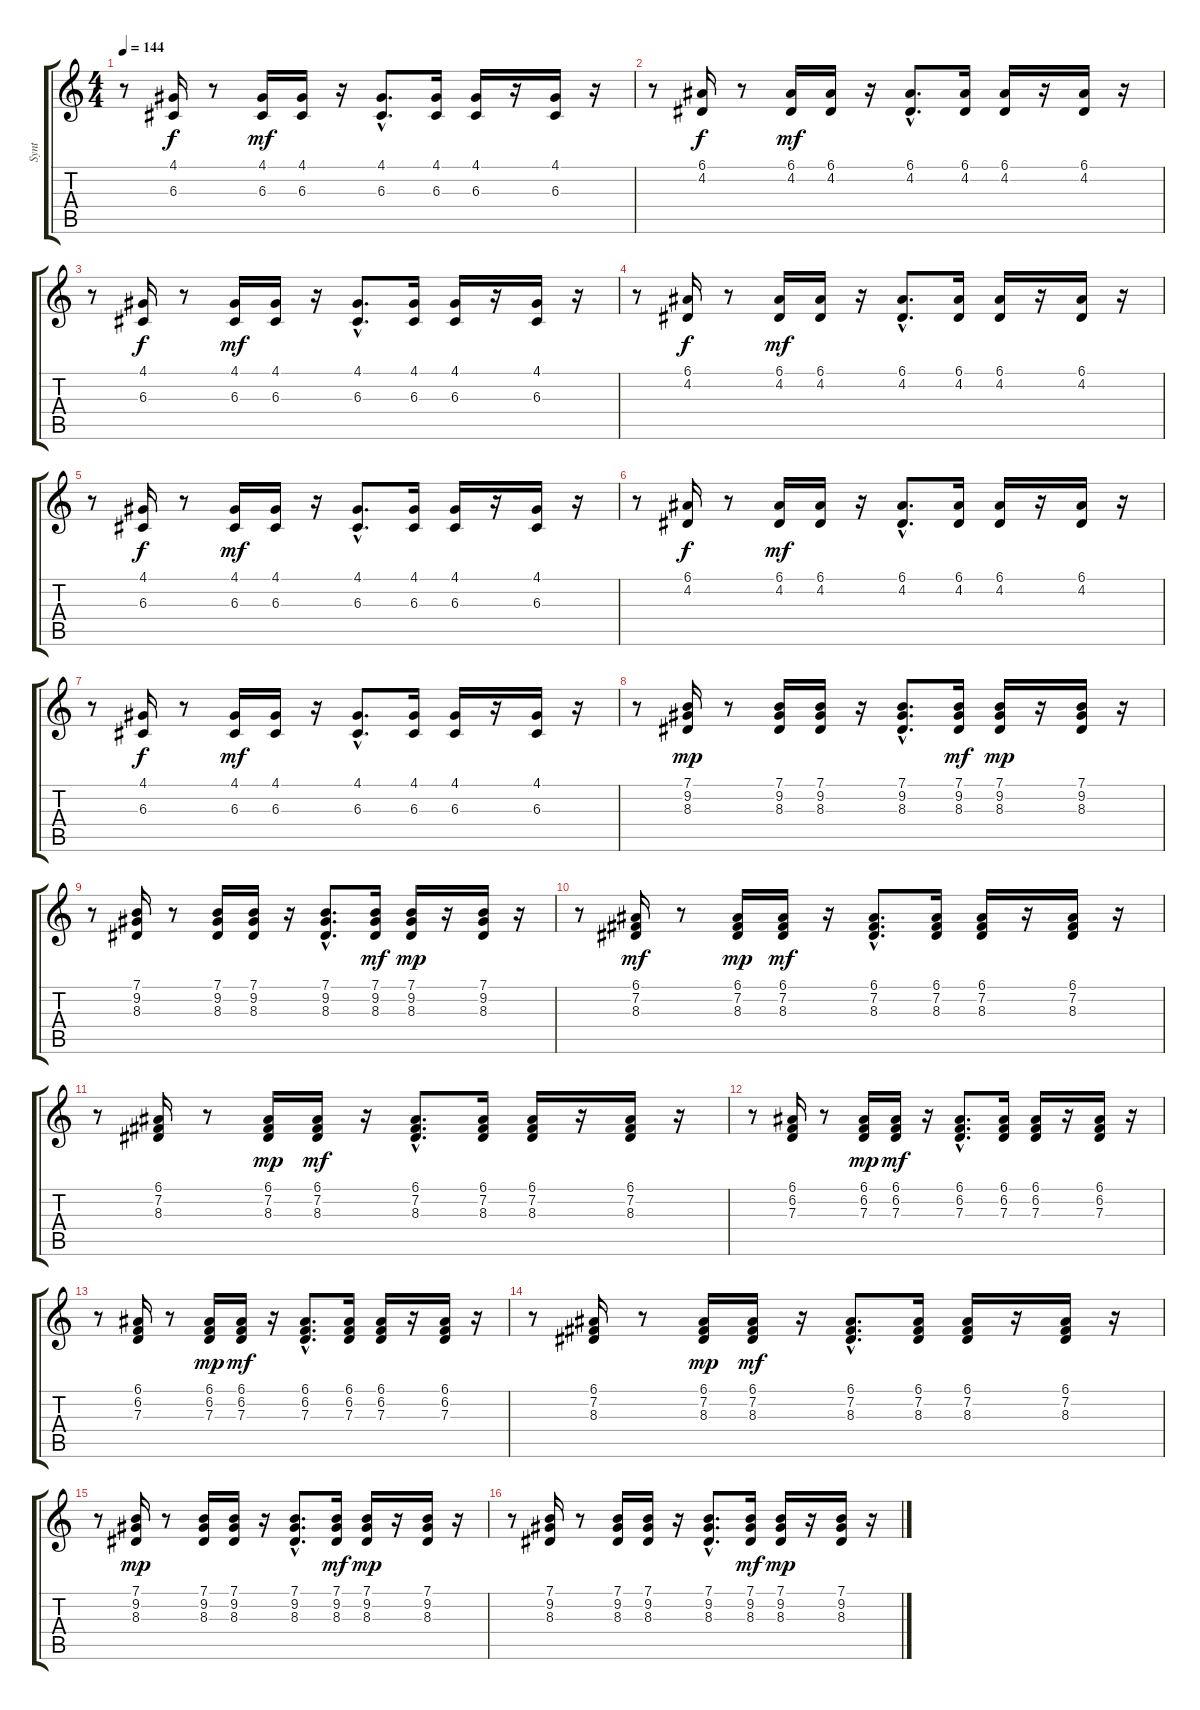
\track ("Synt" "Synt") {instrument lead5charang}
\staff {score tabs}
\tuning (E4 B3 G3 D3 A2 E2) {hide}
\ts (4 4)
\tempo 144
\clef g2
\ks c
r.8{dy mf} (4.1 6.3).16{dy f} r.8 (4.1 6.3).16{dy mf} (4.1 6.3).16 r.16 (4.1{hac} 6.3{hac}).8{d} (4.1 6.3).16 (4.1 6.3).16 r.16 (4.1 6.3).16 r.16 |
r.8 (6.1 4.2).16{dy f} r.8 (6.1 4.2).16{dy mf} (6.1 4.2).16 r.16 (6.1{hac} 4.2{hac}).8{d} (6.1 4.2).16 (6.1 4.2).16 r.16 (6.1 4.2).16 r.16 |
r.8 (4.1 6.3).16{dy f} r.8 (4.1 6.3).16{dy mf} (4.1 6.3).16 r.16 (4.1{hac} 6.3{hac}).8{d} (4.1 6.3).16 (4.1 6.3).16 r.16 (4.1 6.3).16 r.16 |
r.8 (6.1 4.2).16{dy f} r.8 (6.1 4.2).16{dy mf} (6.1 4.2).16 r.16 (6.1{hac} 4.2{hac}).8{d} (6.1 4.2).16 (6.1 4.2).16 r.16 (6.1 4.2).16 r.16 |
r.8 (4.1 6.3).16{dy f} r.8 (4.1 6.3).16{dy mf} (4.1 6.3).16 r.16 (4.1{hac} 6.3{hac}).8{d} (4.1 6.3).16 (4.1 6.3).16 r.16 (4.1 6.3).16 r.16 |
r.8 (6.1 4.2).16{dy f} r.8 (6.1 4.2).16{dy mf} (6.1 4.2).16 r.16 (6.1{hac} 4.2{hac}).8{d} (6.1 4.2).16 (6.1 4.2).16 r.16 (6.1 4.2).16 r.16 |
r.8 (4.1 6.3).16{dy f} r.8 (4.1 6.3).16{dy mf} (4.1 6.3).16 r.16 (4.1{hac} 6.3{hac}).8{d} (4.1 6.3).16 (4.1 6.3).16 r.16 (4.1 6.3).16 r.16 |
r.8 (7.1 9.2 8.3).16{dy mp} r.8 (7.1 9.2 8.3).16 (7.1 9.2 8.3).16 r.16 (7.1{hac} 9.2{hac} 8.3{hac}).8{d} (7.1 9.2 8.3).16{dy mf} (7.1 9.2 8.3).16{dy mp} r.16 (7.1 9.2 8.3).16 r.16 |
r.8 (7.1 9.2 8.3).16 r.8 (7.1 9.2 8.3).16 (7.1 9.2 8.3).16 r.16 (7.1{hac} 9.2{hac} 8.3{hac}).8{d} (7.1 9.2 8.3).16{dy mf} (7.1 9.2 8.3).16{dy mp} r.16 (7.1 9.2 8.3).16 r.16 |
r.8 (6.1 7.2 8.3).16{dy mf} r.8 (6.1 7.2 8.3).16{dy mp} (6.1 7.2 8.3).16{dy mf} r.16 (6.1{hac} 7.2{hac} 8.3{hac}).8{d} (6.1 7.2 8.3).16 (6.1 7.2 8.3).16 r.16 (6.1 7.2 8.3).16 r.16 |
r.8 (6.1 7.2 8.3).16 r.8 (6.1 7.2 8.3).16{dy mp} (6.1 7.2 8.3).16{dy mf} r.16 (6.1{hac} 7.2{hac} 8.3{hac}).8{d} (6.1 7.2 8.3).16 (6.1 7.2 8.3).16 r.16 (6.1 7.2 8.3).16 r.16 |
r.8 (6.1 6.2 7.3).16 r.8 (6.1 6.2 7.3).16{dy mp} (6.1 6.2 7.3).16{dy mf} r.16 (6.1{hac} 6.2{hac} 7.3{hac}).8{d} (6.1 6.2 7.3).16 (6.1 6.2 7.3).16 r.16 (6.1 6.2 7.3).16 r.16 |
r.8 (6.1 6.2 7.3).16 r.8 (6.1 6.2 7.3).16{dy mp} (6.1 6.2 7.3).16{dy mf} r.16 (6.1{hac} 6.2{hac} 7.3{hac}).8{d} (6.1 6.2 7.3).16 (6.1 6.2 7.3).16 r.16 (6.1 6.2 7.3).16 r.16 |
r.8 (6.1 7.2 8.3).16 r.8 (6.1 7.2 8.3).16{dy mp} (6.1 7.2 8.3).16{dy mf} r.16 (6.1{hac} 7.2{hac} 8.3{hac}).8{d} (6.1 7.2 8.3).16 (6.1 7.2 8.3).16 r.16 (6.1 7.2 8.3).16 r.16 |
r.8 (7.1 9.2 8.3).16{dy mp} r.8 (7.1 9.2 8.3).16 (7.1 9.2 8.3).16 r.16 (7.1{hac} 9.2{hac} 8.3{hac}).8{d} (7.1 9.2 8.3).16{dy mf} (7.1 9.2 8.3).16{dy mp} r.16 (7.1 9.2 8.3).16 r.16 |
r.8 (7.1 9.2 8.3).16 r.8 (7.1 9.2 8.3).16 (7.1 9.2 8.3).16 r.16 (7.1{hac} 9.2{hac} 8.3{hac}).8{d} (7.1 9.2 8.3).16{dy mf} (7.1 9.2 8.3).16{dy mp} r.16 (7.1 9.2 8.3).16 r.16
